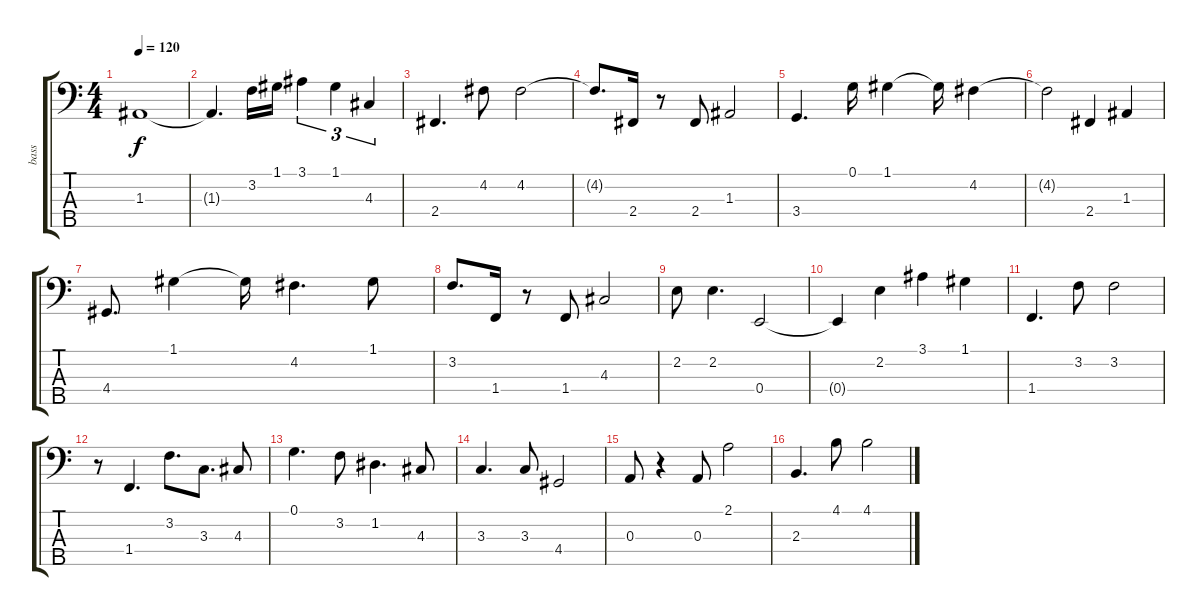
\track ("bass" "bass") {instrument fretlessbass}
\staff {score tabs}
\tuning (G2 D2 A1 E1 B0) {hide}
\ts (4 4)
\tempo 120
\clef f4
\ks c
1.3.1{dy f} |
1.3{t}.4{d} 3.2.16 1.1.16 3.1.4{tu (3 2)} 1.1.4{tu (3 2)} 4.3.4{tu (3 2)} |
2.4.4{d} 4.2.8 4.2.2 |
4.2{t}.8{d} 2.4.16 r.8 2.4.8 1.3.2 |
3.4.4{d} 0.1.16 1.1.4 1.1{t}.16 4.2.4 |
4.2{t}.2 2.4.4 1.3.4 |
4.4.8{d} 1.1.4 1.1{t}.16 4.2.4{d} 1.1.8 |
3.2.8{d} 1.4.16 r.8 1.4.8 4.3.2 |
2.2.8 2.2.4{d} 0.4.2 |
0.4{t}.4 2.2.4 3.1.4 1.1.4 |
1.4.4{d} 3.2.8 3.2.2 |
r.8 1.4.4{d} 3.2.8{d} 3.3.8{d} 4.3.8 |
0.1.4{d} 3.2.8 1.2.4{d} 4.3.8 |
3.3.4{d} 3.3.8 4.4.2 |
0.3.8 r.4 0.3.8 2.1.2 |
2.3.4{d} 4.1.8 4.1.2
